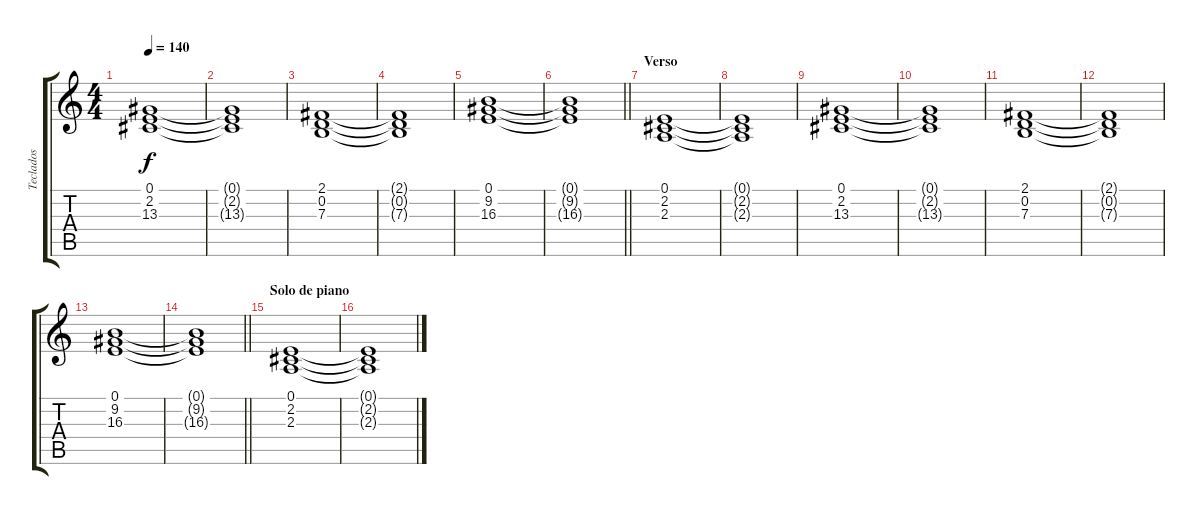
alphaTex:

\track ("Teclados" "Teclados") {instrument rockorgan}
\staff {score tabs}
\tuning (E4 B3 G3 D3 A2 E2) {hide}
\ts (4 4)
\tempo 140
\clef g2
\ks c
(0.1 2.2 13.3).1{dy f} |
(0.1{t} 2.2{t} 13.3{t}).1 |
(2.1 0.2 7.3).1 |
(2.1{t} 0.2{t} 7.3{t}).1 |
(0.1 9.2 16.3).1 |
\barLineRight lightlight
(0.1{t} 9.2{t} 16.3{t}).1 |
\section ("" "Verso")
(0.1 2.2 2.3).1 |
(0.1{t} 2.2{t} 2.3{t}).1 |
(0.1 2.2 13.3).1 |
(0.1{t} 2.2{t} 13.3{t}).1 |
(2.1 0.2 7.3).1 |
(2.1{t} 0.2{t} 7.3{t}).1 |
(0.1 9.2 16.3).1 |
\barLineRight lightlight
(0.1{t} 9.2{t} 16.3{t}).1 |
\section ("" "Solo de piano")
(0.1 2.2 2.3).1 |
(0.1{t} 2.2{t} 2.3{t}).1
